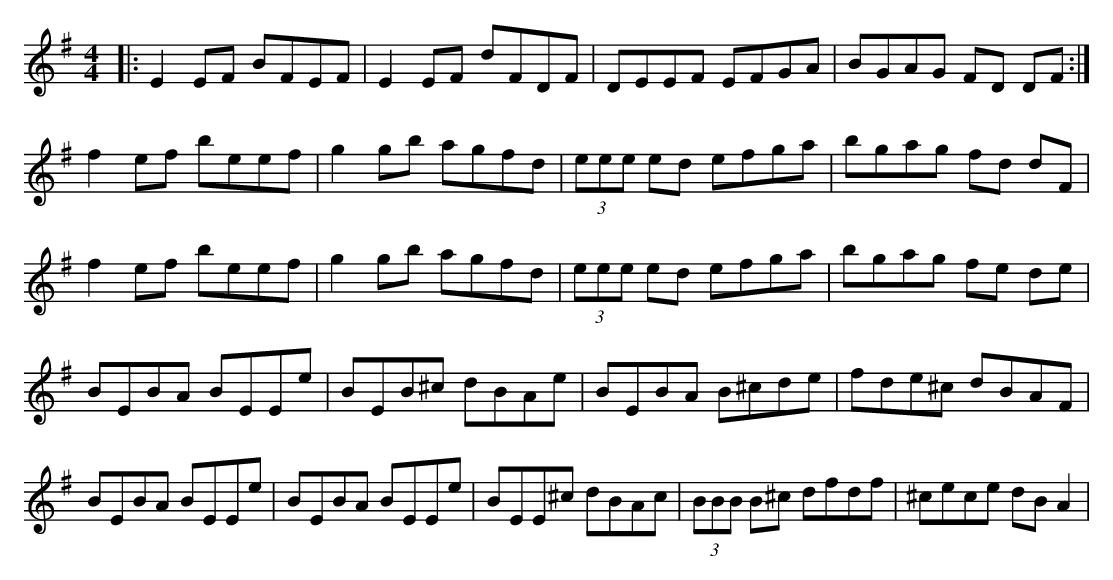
X:1
M:4/4
K:G
|:E2EF BFEF|E2EF dFDF|DEEF EFGA|BGAG FD DF:|
f2ef beef|g2gb agfd|(3eee ed efga|bgag fd dF|
f2ef beef|g2gb agfd|(3eee ed efga|bgag fe de|
BEBA BEEe|BEB^c dBAe|BEBA B^cde|fde^c dBAF|
BEBA BEEe|BEBA BEEe|BEE^c dBAc|(3BBB B^c dfdf|^cece dB A2|
